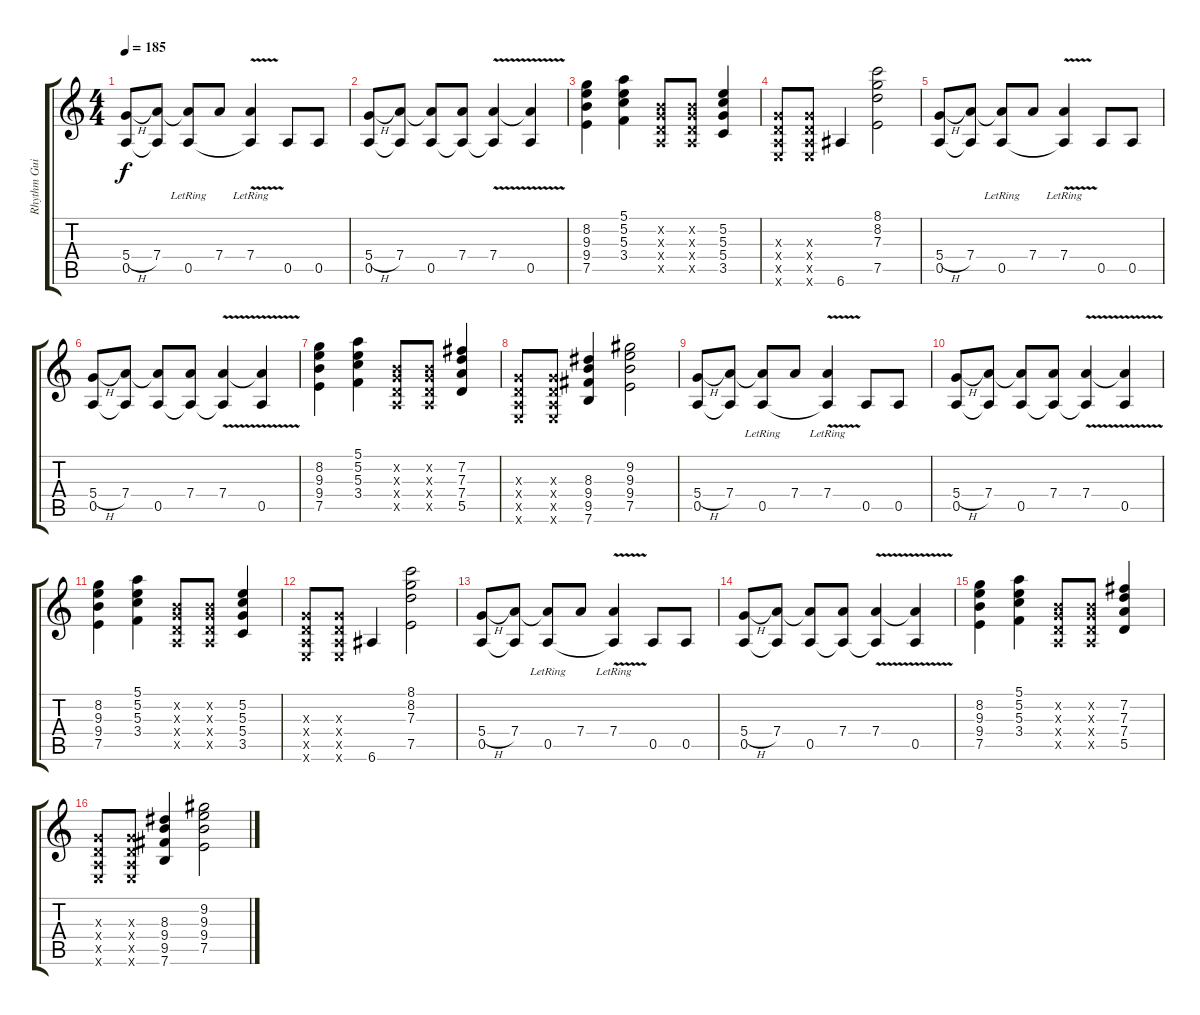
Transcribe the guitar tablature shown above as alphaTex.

\track ("Rhythm Guitar 1" "Rhythm Gui") {instrument overdrivenguitar}
\staff {score tabs}
\tuning (E4 B3 G3 D3 A2 E2) {hide}
\ts (4 4)
\tempo 185
\clef g2
\ks c
(5.4{h} 0.5).8{dy f instrument overdrivenguitar} (7.4 0.5{t}).8 (7.4{t} 0.5{lr}).8 7.4.8 (7.4{v lr} 0.5{t}).4 0.5.8 0.5.8 |
(5.4{h} 0.5).8 (7.4 0.5{t}).8 (7.4{t} 0.5).8 (7.4 0.5{t}).8 (7.4{v} 0.5{t}).4 (7.4{t} 0.5).4 |
(8.2 9.3 9.4 7.5).4 (5.1 5.2 5.3 3.4).4 (0.2{x} 0.3{x} 0.4{x} 0.5{x}).8 (0.2{x} 0.3{x} 0.4{x} 0.5{x}).8 (5.2 5.3 5.4 3.5).4 |
(0.3{x} 0.4{x} 0.5{x} 0.6{x}).8 (0.3{x} 0.4{x} 0.5{x} 0.6{x}).8 6.6.4 (8.1 8.2 7.3 7.5).2 |
(5.4{h} 0.5).8 (7.4 0.5{t}).8 (7.4{t} 0.5{lr}).8 7.4.8 (7.4{v lr} 0.5{t}).4 0.5.8 0.5.8 |
(5.4{h} 0.5).8 (7.4 0.5{t}).8 (7.4{t} 0.5).8 (7.4 0.5{t}).8 (7.4{v} 0.5{t}).4 (7.4{t} 0.5).4 |
(8.2 9.3 9.4 7.5).4 (5.1 5.2 5.3 3.4).4 (0.2{x} 0.3{x} 0.4{x} 0.5{x}).8 (0.2{x} 0.3{x} 0.4{x} 0.5{x}).8 (7.2 7.3 7.4 5.5).4 |
(0.3{x} 0.4{x} 0.5{x} 0.6{x}).8 (0.3{x} 0.4{x} 0.5{x} 0.6{x}).8 (8.3 9.4 9.5 7.6).4 (9.2 9.3 9.4 7.5).2 |
(5.4{h} 0.5).8 (7.4 0.5{t}).8 (7.4{t} 0.5{lr}).8 7.4.8 (7.4{v lr} 0.5{t}).4 0.5.8 0.5.8 |
(5.4{h} 0.5).8 (7.4 0.5{t}).8 (7.4{t} 0.5).8 (7.4 0.5{t}).8 (7.4{v} 0.5{t}).4 (7.4{t} 0.5).4 |
(8.2 9.3 9.4 7.5).4 (5.1 5.2 5.3 3.4).4 (0.2{x} 0.3{x} 0.4{x} 0.5{x}).8 (0.2{x} 0.3{x} 0.4{x} 0.5{x}).8 (5.2 5.3 5.4 3.5).4 |
(0.3{x} 0.4{x} 0.5{x} 0.6{x}).8 (0.3{x} 0.4{x} 0.5{x} 0.6{x}).8 6.6.4 (8.1 8.2 7.3 7.5).2 |
(5.4{h} 0.5).8 (7.4 0.5{t}).8 (7.4{t} 0.5{lr}).8 7.4.8 (7.4{v lr} 0.5{t}).4 0.5.8 0.5.8 |
(5.4{h} 0.5).8 (7.4 0.5{t}).8 (7.4{t} 0.5).8 (7.4 0.5{t}).8 (7.4{v} 0.5{t}).4 (7.4{t} 0.5).4 |
(8.2 9.3 9.4 7.5).4 (5.1 5.2 5.3 3.4).4 (0.2{x} 0.3{x} 0.4{x} 0.5{x}).8 (0.2{x} 0.3{x} 0.4{x} 0.5{x}).8 (7.2 7.3 7.4 5.5).4 |
(0.3{x} 0.4{x} 0.5{x} 0.6{x}).8 (0.3{x} 0.4{x} 0.5{x} 0.6{x}).8 (8.3 9.4 9.5 7.6).4 (9.2 9.3 9.4 7.5).2
